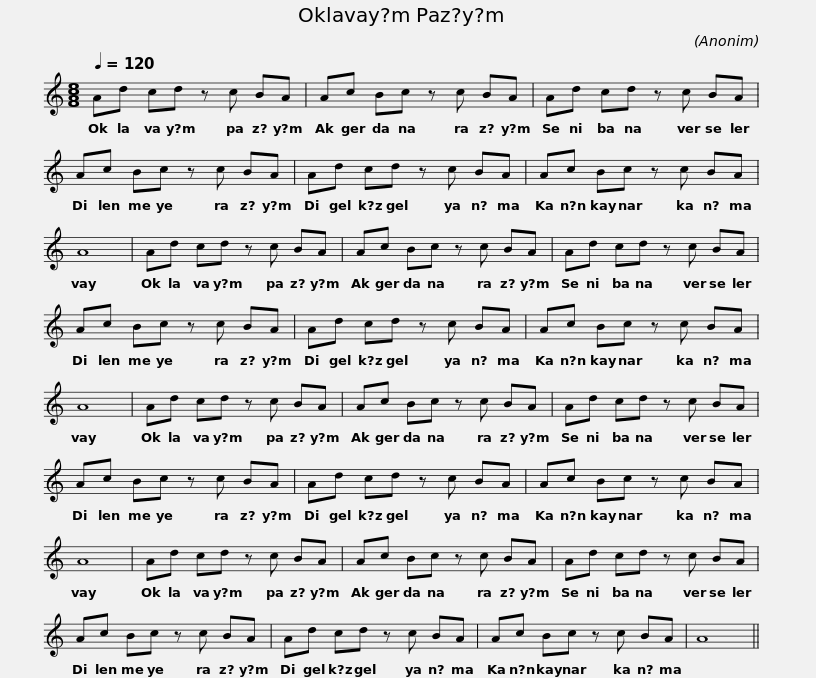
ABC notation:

X:1
L:1/8
Q:1/4=120
M:8/8
I:linebreak $
K:C
V:1 treble
V:1
 Ad cd z c BA | Ac Bc z c BA | Ad cd z c BA | Ac Bc z c BA |$ Ad cd z c BA | %5
 Ac Bc z c BA | A8 | Ad cd z c BA |$ Ac Bc z c BA | Ad cd z c BA | %10
 Ac Bc z c BA | Ad cd z c BA |$ Ac Bc z c BA | A8 | Ad cd z c BA | %15
 Ac Bc z c BA |$ Ad cd z c BA | Ac Bc z c BA | Ad cd z c BA | Ac Bc z c BA |$ %20
 A8 | Ad cd z c BA | Ac Bc z c BA | Ad cd z c BA |$ Ac Bc z c BA | %25
 Ad cd z c BA | Ac Bc z c BA | A8 || %28
